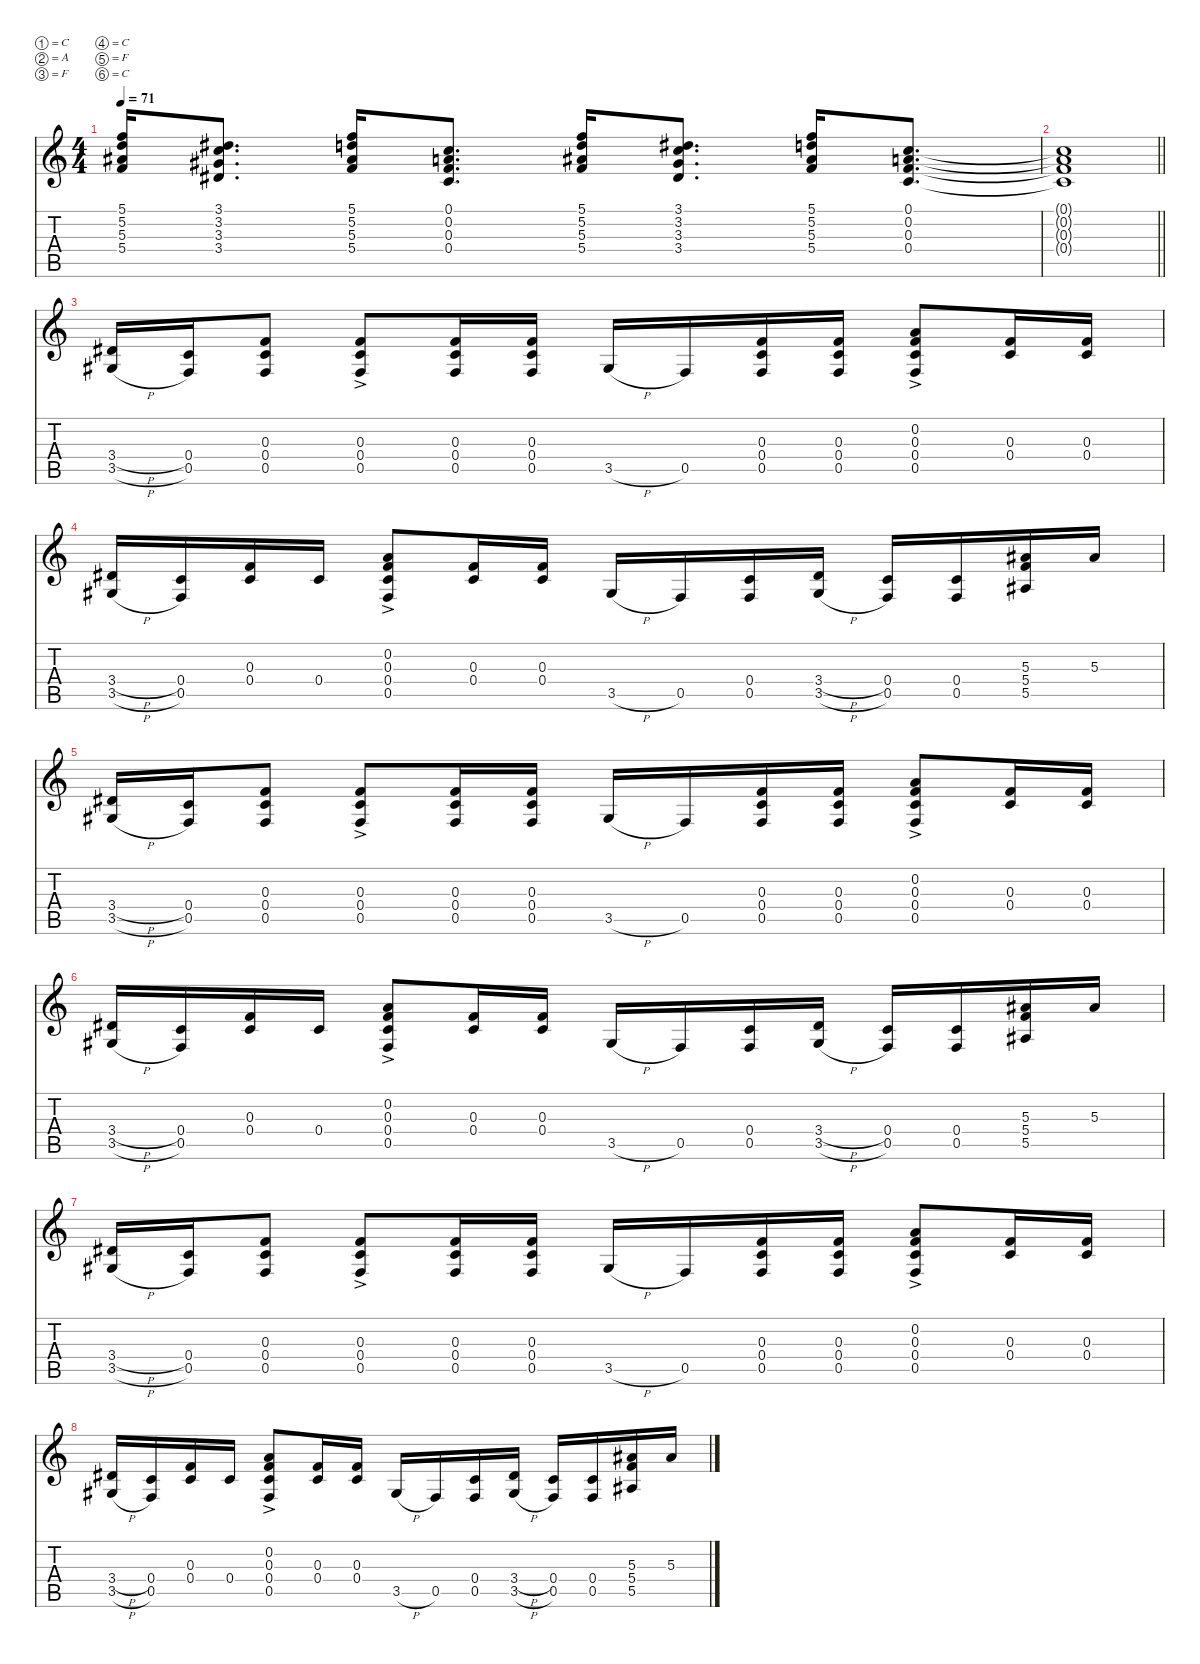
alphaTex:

\defaultSystemsLayout 4
\hideDynamics
\bracketExtendMode nobrackets
\singleTrackTrackNamePolicy hidden
\multiTrackTrackNamePolicy hidden
\firstSystemTrackNameMode fullname
\firstSystemTrackNameOrientation horizontal
\otherSystemsTrackNameOrientation horizontal
\track ("Guitar 1" "el.guit.") {defaultSystemsLayout 4 instrument electricguitarclean}
\staff {score tabs}
\tuning (C4 A3 F3 C3 F2 C2)
\ts (4 4)
\tempo 71
\clef g2
\ks c
(5.1 5.2 5.3{acc #} 5.4).16{dy mf beam Up} (3.1{acc #} 3.2 3.3{acc #} 3.4{acc #}).8{d beam Up} (5.1 5.2 5.3{acc #} 5.4).16{beam Up} (0.1 0.2 0.3 0.4).8{d beam Up} (5.1 5.2 5.3{acc #} 5.4).16{beam Up} (3.1{acc #} 3.2 3.3{acc #} 3.4{acc #}).8{d beam Up} (5.1 5.2 5.3{acc #} 5.4).16{beam Up} (0.1 0.2 0.3 0.4).8{d beam Up} |
\barLineRight lightlight
(0.1{t} 0.2{t} 0.3{t} 0.4{t}).1{dy f beam Up} |
(3.4{h acc #} 3.5{h acc #}).16{dy mf beam Up} (0.4 0.5).16{beam Up} (0.3 0.4 0.5).8{beam Up} (0.3{ac} 0.4{ac} 0.5{ac}).8{beam Up} (0.3 0.4 0.5).16{beam Up} (0.3 0.4 0.5).16{beam Up} 3.5{h acc #}.16{beam Up} 0.5.16{beam Up} (0.3 0.4 0.5).16{beam Up} (0.3 0.4 0.5).16{beam Up} (0.2{ac} 0.3{ac} 0.4{ac} 0.5{ac}).8{beam Up} (0.3 0.4).16{beam Up} (0.3 0.4).16{beam Up} |
(3.4{h acc #} 3.5{h acc #}).16{beam Up} (0.4 0.5).16{beam Up} (0.3 0.4).16{beam Up} 0.4.16{beam Up} (0.2{ac} 0.3{ac} 0.4{ac} 0.5{ac}).8{beam Up} (0.3 0.4).16{beam Up} (0.3 0.4).16{beam Up} 3.5{h acc #}.16{beam Up} 0.5.16{beam Up} (0.4 0.5).16{beam Up} (3.4{h acc #} 3.5{h acc #}).16{beam Up} (0.4 0.5).16{beam Up} (0.4 0.5).16{beam Up} (5.3{acc #} 5.4 5.5{acc #}).16{beam Up} 5.3{acc #}.16{beam Up} |
(3.4{h acc #} 3.5{h acc #}).16{beam Up} (0.4 0.5).16{beam Up} (0.3 0.4 0.5).8{beam Up} (0.3{ac} 0.4{ac} 0.5{ac}).8{beam Up} (0.3 0.4 0.5).16{beam Up} (0.3 0.4 0.5).16{beam Up} 3.5{h acc #}.16{beam Up} 0.5.16{beam Up} (0.3 0.4 0.5).16{beam Up} (0.3 0.4 0.5).16{beam Up} (0.2{ac} 0.3{ac} 0.4{ac} 0.5{ac}).8{beam Up} (0.3 0.4).16{beam Up} (0.3 0.4).16{beam Up} |
(3.4{h acc #} 3.5{h acc #}).16{beam Up} (0.4 0.5).16{beam Up} (0.3 0.4).16{beam Up} 0.4.16{beam Up} (0.2{ac} 0.3{ac} 0.4{ac} 0.5{ac}).8{beam Up} (0.3 0.4).16{beam Up} (0.3 0.4).16{beam Up} 3.5{h acc #}.16{beam Up} 0.5.16{beam Up} (0.4 0.5).16{beam Up} (3.4{h acc #} 3.5{h acc #}).16{beam Up} (0.4 0.5).16{beam Up} (0.4 0.5).16{beam Up} (5.3{acc #} 5.4 5.5{acc #}).16{beam Up} 5.3{acc #}.16{beam Up} |
(3.4{h acc #} 3.5{h acc #}).16{beam Up} (0.4 0.5).16{beam Up} (0.3 0.4 0.5).8{beam Up} (0.3{ac} 0.4{ac} 0.5{ac}).8{beam Up} (0.3 0.4 0.5).16{beam Up} (0.3 0.4 0.5).16{beam Up} 3.5{h acc #}.16{beam Up} 0.5.16{beam Up} (0.3 0.4 0.5).16{beam Up} (0.3 0.4 0.5).16{beam Up} (0.2{ac} 0.3{ac} 0.4{ac} 0.5{ac}).8{beam Up} (0.3 0.4).16{beam Up} (0.3 0.4).16{beam Up} |
(3.4{h acc #} 3.5{h acc #}).16{beam Up} (0.4 0.5).16{beam Up} (0.3 0.4).16{beam Up} 0.4.16{beam Up} (0.2{ac} 0.3{ac} 0.4{ac} 0.5{ac}).8{beam Up} (0.3 0.4).16{beam Up} (0.3 0.4).16{beam Up} 3.5{h acc #}.16{beam Up} 0.5.16{beam Up} (0.4 0.5).16{beam Up} (3.4{h acc #} 3.5{h acc #}).16{beam Up} (0.4 0.5).16{beam Up} (0.4 0.5).16{beam Up} (5.3{acc #} 5.4 5.5{acc #}).16{beam Up} 5.3{acc #}.16{beam Up}
